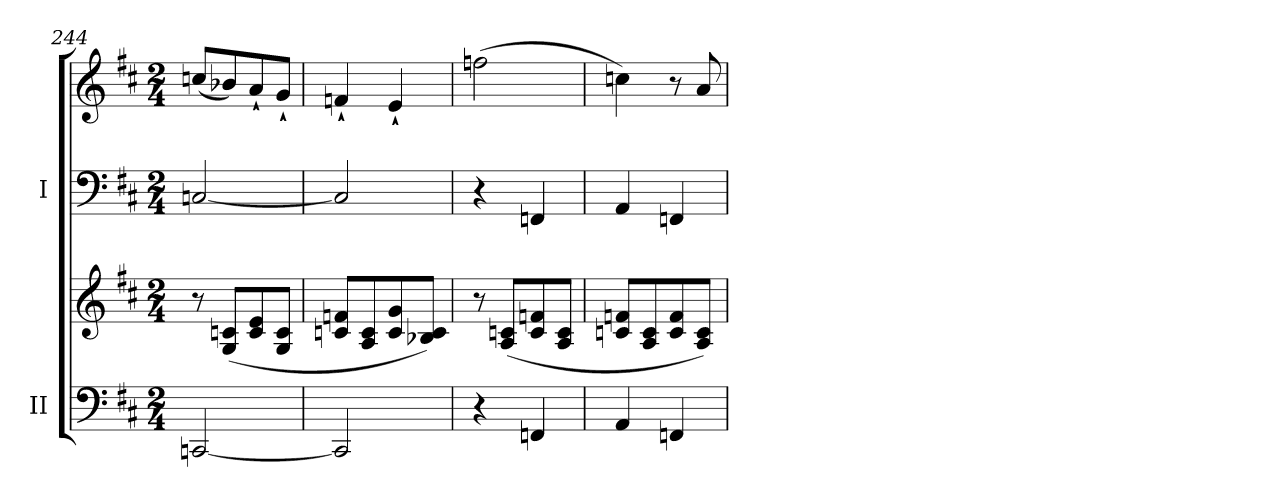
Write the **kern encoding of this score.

**kern	**kern	**kern	**kern
*part2	*part2	*part1	*part1
*staff4	*staff3	*staff2	*staff1
*I"II	*	*I"I	*
*I'II	*	*I'I	*
*clefF4	*clefG2	*clefF4	*clefG2
*k[f#c#]	*k[f#c#]	*k[f#c#]	*k[f#c#]
*M2/4	*M2/4	*M2/4	*M2/4
=244	=244	=244	=244
[2CCn/	8r	[2Cn/	(<8ccn/L
.	(<8G/ 8cn/L	.	8b-X/)
.	8c/ 8e/	.	8a`/
.	8G/ 8c/J	.	8g`/J
=245	=245	=245	=245
2CC/]	8cn/ 8fn/L	2C/]	4fn`/
.	8A/ 8c/	.	.
.	8c/ 8g/	.	4e`/
.	8B-X/ 8c/J)	.	.
=246	=246	=246	=246
4r	8r	4r	(>2ffn\
.	(<8A/ 8cn/L	.	.
4FFn/	8c/ 8fn/	4FFn/	.
.	8A/ 8c/J	.	.
!!LO:PB:g=z
=247	=247	=247	=247
4AA/	8cn/ 8fn/L	4AA/	4ccn\)
.	8A/ 8c/	.	.
4FFn/	8c/ 8f/	4FFn/	8r
.	8A/ 8c/J)	.	8a/
=	=	=	=
*-	*-	*-	*-
